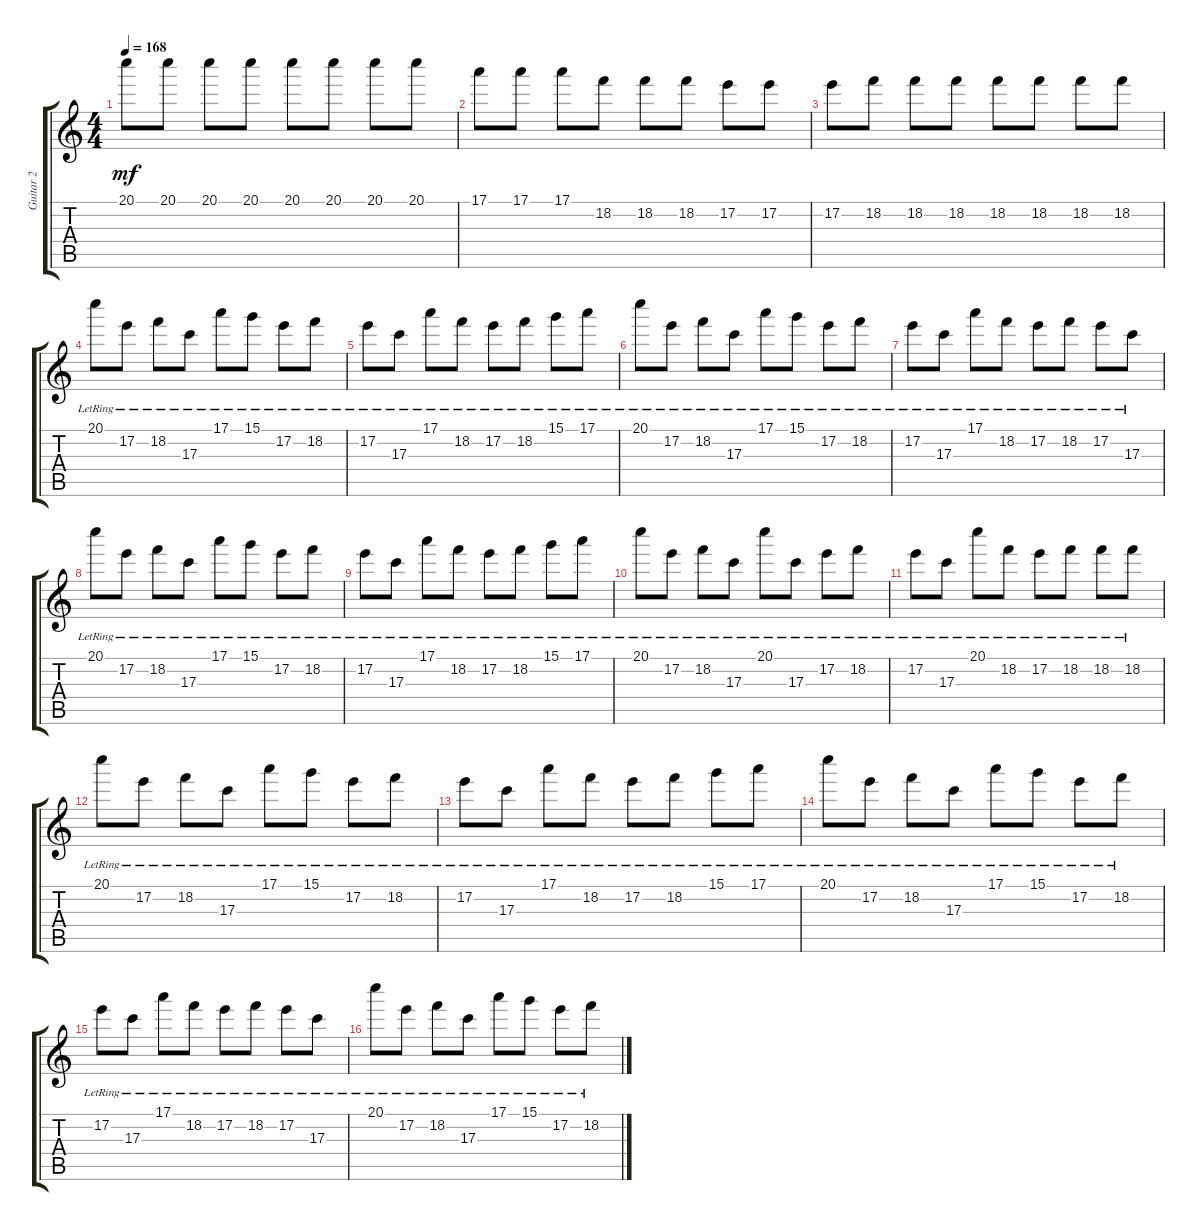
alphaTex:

\track ("Guitar 2" "Guitar 2") {instrument distortionguitar}
\staff {score tabs}
\tuning (E4 B3 G3 D3 A2 D2) {hide}
\ts (4 4)
\tempo 168
\clef g2
\ks c
20.1.8{dy mf} 20.1.8 20.1.8 20.1.8 20.1.8 20.1.8 20.1.8 20.1.8 |
17.1.8 17.1.8 17.1.8 18.2.8 18.2.8 18.2.8 17.2.8 17.2.8 |
17.2.8 18.2.8 18.2.8 18.2.8 18.2.8 18.2.8 18.2.8 18.2.8 |
20.1{lr}.8 17.2{lr}.8 18.2{lr}.8 17.3{lr}.8 17.1{lr}.8 15.1{lr}.8 17.2{lr}.8 18.2{lr}.8 |
17.2{lr}.8 17.3{lr}.8 17.1{lr}.8 18.2{lr}.8 17.2{lr}.8 18.2{lr}.8 15.1{lr}.8 17.1{lr}.8 |
20.1{lr}.8 17.2{lr}.8 18.2{lr}.8 17.3{lr}.8 17.1{lr}.8 15.1{lr}.8 17.2{lr}.8 18.2{lr}.8 |
17.2{lr}.8 17.3{lr}.8 17.1{lr}.8 18.2{lr}.8 17.2{lr}.8 18.2{lr}.8 17.2{lr}.8 17.3{lr}.8 |
20.1{lr}.8 17.2{lr}.8 18.2{lr}.8 17.3{lr}.8 17.1{lr}.8 15.1{lr}.8 17.2{lr}.8 18.2{lr}.8 |
17.2{lr}.8 17.3{lr}.8 17.1{lr}.8 18.2{lr}.8 17.2{lr}.8 18.2{lr}.8 15.1{lr}.8 17.1{lr}.8 |
20.1{lr}.8 17.2{lr}.8 18.2{lr}.8 17.3{lr}.8 20.1{lr}.8 17.3{lr}.8 17.2{lr}.8 18.2{lr}.8 |
17.2{lr}.8 17.3{lr}.8 20.1{lr}.8 18.2{lr}.8 17.2{lr}.8 18.2{lr}.8 18.2{lr}.8 18.2{lr}.8 |
20.1{lr}.8 17.2{lr}.8 18.2{lr}.8 17.3{lr}.8 17.1{lr}.8 15.1{lr}.8 17.2{lr}.8 18.2{lr}.8 |
17.2{lr}.8 17.3{lr}.8 17.1{lr}.8 18.2{lr}.8 17.2{lr}.8 18.2{lr}.8 15.1{lr}.8 17.1{lr}.8 |
20.1{lr}.8 17.2{lr}.8 18.2{lr}.8 17.3{lr}.8 17.1{lr}.8 15.1{lr}.8 17.2{lr}.8 18.2{lr}.8 |
17.2{lr}.8 17.3{lr}.8 17.1{lr}.8 18.2{lr}.8 17.2{lr}.8 18.2{lr}.8 17.2{lr}.8 17.3{lr}.8 |
20.1{lr}.8 17.2{lr}.8 18.2{lr}.8 17.3{lr}.8 17.1{lr}.8 15.1{lr}.8 17.2{lr}.8 18.2{lr}.8
